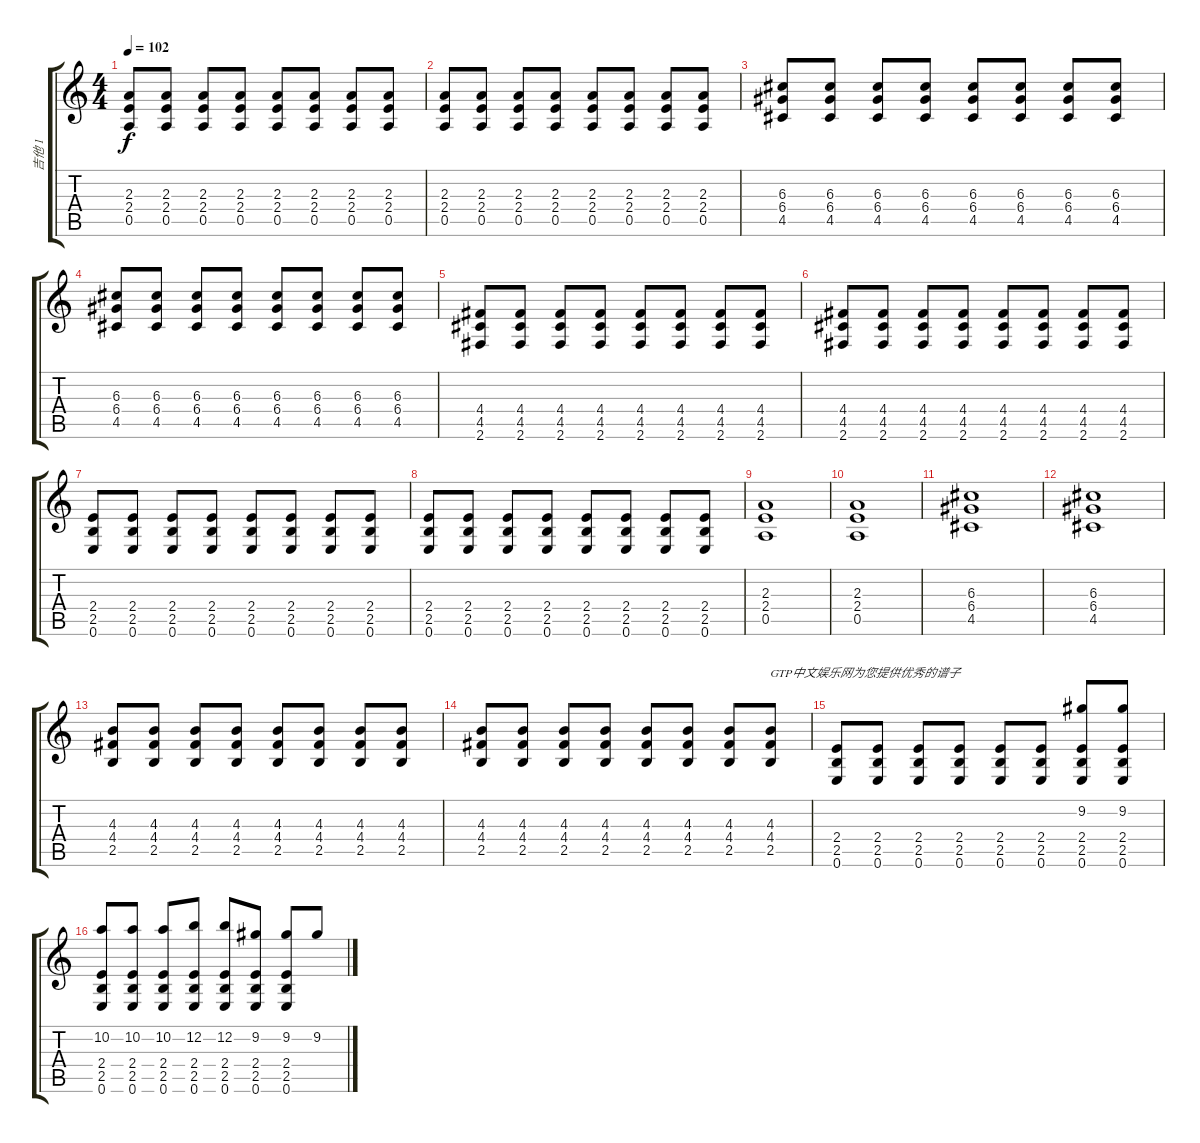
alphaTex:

\track ("吉他 1" "吉他 1") {instrument overdrivenguitar}
\staff {score tabs}
\tuning (E4 B3 G3 D3 A2 E2) {hide}
\ts (4 4)
\tempo 102
\clef g2
\ks c
(2.3 2.4 0.5).8{dy f} (2.3 2.4 0.5).8 (2.3 2.4 0.5).8 (2.3 2.4 0.5).8 (2.3 2.4 0.5).8 (2.3 2.4 0.5).8 (2.3 2.4 0.5).8 (2.3 2.4 0.5).8 |
(2.3 2.4 0.5).8 (2.3 2.4 0.5).8 (2.3 2.4 0.5).8 (2.3 2.4 0.5).8 (2.3 2.4 0.5).8 (2.3 2.4 0.5).8 (2.3 2.4 0.5).8 (2.3 2.4 0.5).8 |
(6.3 6.4 4.5).8 (6.3 6.4 4.5).8 (6.3 6.4 4.5).8 (6.3 6.4 4.5).8 (6.3 6.4 4.5).8 (6.3 6.4 4.5).8 (6.3 6.4 4.5).8 (6.3 6.4 4.5).8 |
(6.3 6.4 4.5).8 (6.3 6.4 4.5).8 (6.3 6.4 4.5).8 (6.3 6.4 4.5).8 (6.3 6.4 4.5).8 (6.3 6.4 4.5).8 (6.3 6.4 4.5).8 (6.3 6.4 4.5).8 |
(4.4 4.5 2.6).8 (4.4 4.5 2.6).8 (4.4 4.5 2.6).8 (4.4 4.5 2.6).8 (4.4 4.5 2.6).8 (4.4 4.5 2.6).8 (4.4 4.5 2.6).8 (4.4 4.5 2.6).8 |
(4.4 4.5 2.6).8 (4.4 4.5 2.6).8 (4.4 4.5 2.6).8 (4.4 4.5 2.6).8 (4.4 4.5 2.6).8 (4.4 4.5 2.6).8 (4.4 4.5 2.6).8 (4.4 4.5 2.6).8 |
(2.4 2.5 0.6).8 (2.4 2.5 0.6).8 (2.4 2.5 0.6).8 (2.4 2.5 0.6).8 (2.4 2.5 0.6).8 (2.4 2.5 0.6).8 (2.4 2.5 0.6).8 (2.4 2.5 0.6).8 |
(2.4 2.5 0.6).8 (2.4 2.5 0.6).8 (2.4 2.5 0.6).8 (2.4 2.5 0.6).8 (2.4 2.5 0.6).8 (2.4 2.5 0.6).8 (2.4 2.5 0.6).8 (2.4 2.5 0.6).8 |
(2.3 2.4 0.5).1 |
(2.3 2.4 0.5).1 |
(6.3 6.4 4.5).1 |
(6.3 6.4 4.5).1 |
(4.3 4.4 2.5).8 (4.3 4.4 2.5).8 (4.3 4.4 2.5).8 (4.3 4.4 2.5).8 (4.3 4.4 2.5).8 (4.3 4.4 2.5).8 (4.3 4.4 2.5).8 (4.3 4.4 2.5).8 |
(4.3 4.4 2.5).8 (4.3 4.4 2.5).8 (4.3 4.4 2.5).8 (4.3 4.4 2.5).8 (4.3 4.4 2.5).8 (4.3 4.4 2.5).8 (4.3 4.4 2.5).8 (4.3 4.4 2.5).8{txt "GTP中文娱乐网为您提供优秀的谱子"} |
(2.4 2.5 0.6).8 (2.4 2.5 0.6).8 (2.4 2.5 0.6).8 (2.4 2.5 0.6).8 (2.4 2.5 0.6).8 (2.4 2.5 0.6).8 (9.2 2.4 2.5 0.6).8 (9.2 2.4 2.5 0.6).8 |
(10.2 2.4 2.5 0.6).8 (10.2 2.4 2.5 0.6).8 (10.2 2.4 2.5 0.6).8 (12.2 2.4 2.5 0.6).8 (12.2 2.4 2.5 0.6).8 (9.2 2.4 2.5 0.6).8 (9.2 2.4 2.5 0.6).8 9.2.8
